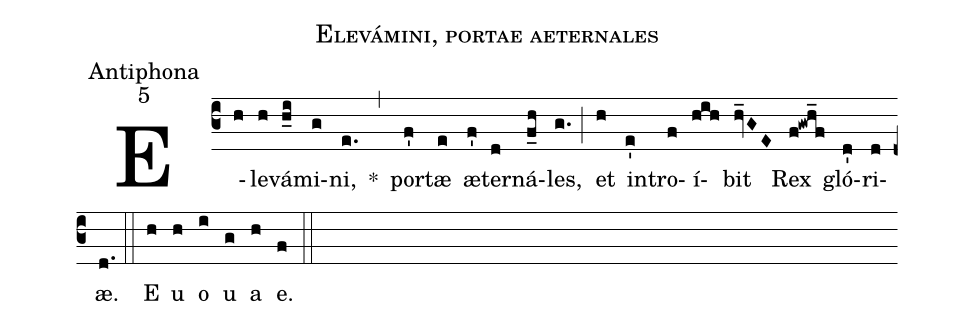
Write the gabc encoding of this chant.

name:Elevámini, portae aeternales;
office-part:Antiphona;
mode:5;
%%
(c3)E(h)le(h)vá(h_i)mi(g)ni,(e.) *(,) por(f')tæ(e) æ(f')ter(d)ná(f_h)les,(g.) (;) et(h) in(e')tro(f)í(hih)bit(h_vGE) Rex(f!gwh_f) gló(d')ri(d)æ.(d.) (::) E(h) u(h) o(i) u(g) a(h) e.(f) (::)
